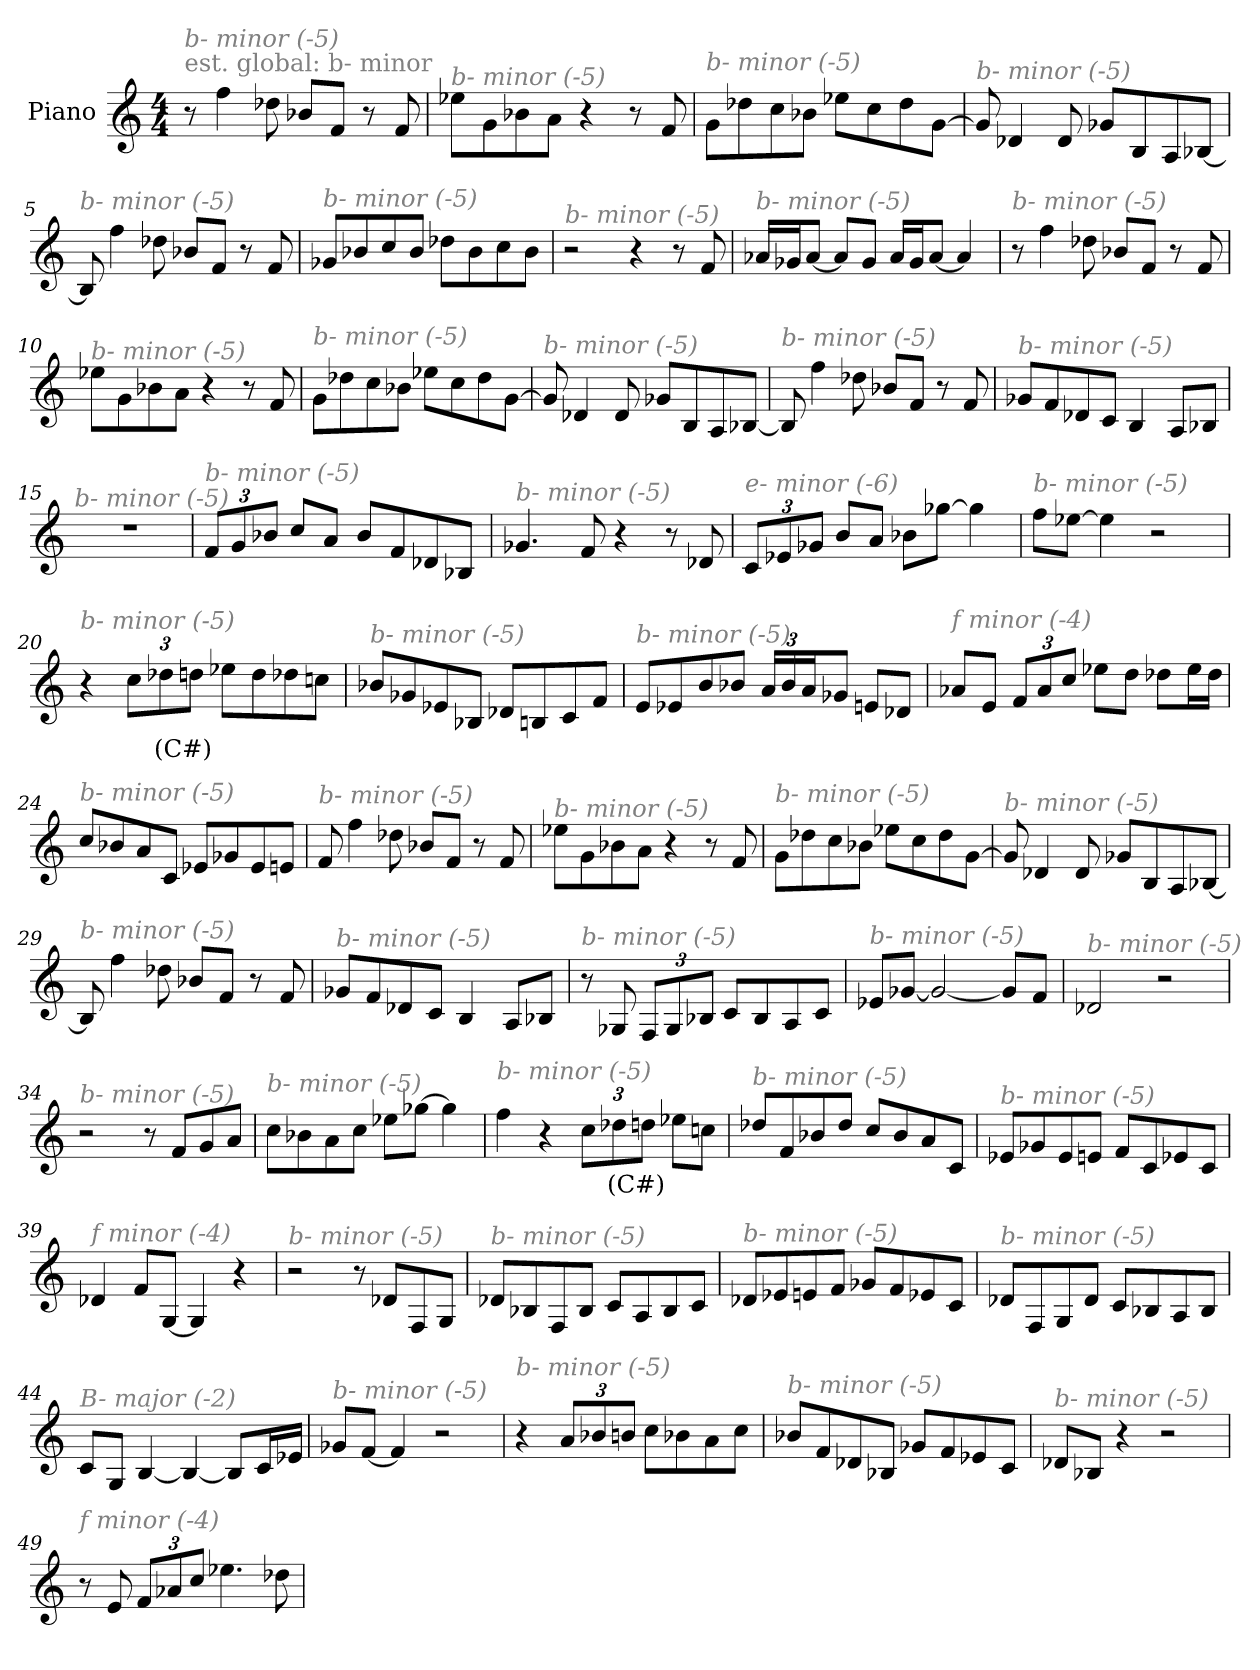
**kern	**text
*part1	*part1
*staff1	*staff1
*I"Piano	*
*I'Pno	*
*clefG2	*
*k[]	*
*M4/4	*
*MM260	*
=1	=1
!LO:TX:a:color=#808080:t=est. global&colon; b- minor	!
!LO:TX:i:color=#808080:t=b- minor (-5)	!
8r	.
4ff\	.
8dd-X\	.
8b-X/L	.
8f/J	.
8r	.
8f/	.
=2	=2
!LO:TX:i:color=#808080:t=b- minor (-5)	!
8ee-X\L	.
8g\	.
8b-X\	.
8a\J	.
4r	.
8r	.
8f/	.
=3	=3
!LO:TX:i:color=#808080:t=b- minor (-5)	!
8g\L	.
8dd-X\	.
8cc\	.
8b-X\J	.
8ee-X\L	.
8cc\	.
8dd-\	.
[8g\J	.
=4	=4
!LO:TX:i:color=#808080:t=b- minor (-5)	!
8g/]	.
4d-X/	.
8d-/	.
8g-X/L	.
8B/	.
8A/	.
[8B-X/J	.
!!LO:LB:g=z
=5	=5
!LO:TX:i:color=#808080:t=b- minor (-5)	!
8B-/]	.
4ff\	.
8dd-X\	.
8b-X/L	.
8f/J	.
8r	.
8f/	.
=6	=6
!LO:TX:i:color=#808080:t=b- minor (-5)	!
8g-X/L	.
8b-X/	.
8cc/	.
8b-/J	.
8dd-X\L	.
8b-\	.
8cc\	.
8b-\J	.
=7	=7
!LO:TX:i:color=#808080:t=b- minor (-5)	!
2r	.
4r	.
8r	.
8f/	.
=8	=8
!LO:TX:i:color=#808080:t=b- minor (-5)	!
16a-X/LL	.
16g-X/J	.
[8a-/J	.
8a-/L]	.
8g-/J	.
16a-/LL	.
16g-/J	.
[8a-/J	.
4a-/]	.
!!LO:LB:g=z
=9	=9
!LO:TX:i:color=#808080:t=b- minor (-5)	!
8r	.
4ff\	.
8dd-X\	.
8b-X/L	.
8f/J	.
8r	.
8f/	.
=10	=10
!LO:TX:i:color=#808080:t=b- minor (-5)	!
8ee-X\L	.
8g\	.
8b-X\	.
8a\J	.
4r	.
8r	.
8f/	.
=11	=11
!LO:TX:i:color=#808080:t=b- minor (-5)	!
8g\L	.
8dd-X\	.
8cc\	.
8b-X\J	.
8ee-X\L	.
8cc\	.
8dd-\	.
[8g\J	.
=12	=12
!LO:TX:i:color=#808080:t=b- minor (-5)	!
8g/]	.
4d-X/	.
8d-/	.
8g-X/L	.
8B/	.
8A/	.
[8B-X/J	.
!!LO:LB:g=z
=13	=13
!LO:TX:i:color=#808080:t=b- minor (-5)	!
8B-/]	.
4ff\	.
8dd-X\	.
8b-X/L	.
8f/J	.
8r	.
8f/	.
=14	=14
!LO:TX:i:color=#808080:t=b- minor (-5)	!
8g-X/L	.
8f/	.
8d-X/	.
8c/J	.
4B/	.
8A/L	.
8B-X/J	.
=15	=15
!LO:TX:i:color=#808080:t=b- minor (-5)	!
1r	.
=16	=16
*Xbrackettup	*
!LO:TX:i:color=#808080:t=b- minor (-5)	!
12f/L	.
12g/	.
12b-X/J	.
8cc/L	.
8a/J	.
8b-/L	.
8f/	.
8d-X/	.
8B-X/J	.
=17	=17
!LO:TX:i:color=#808080:t=b- minor (-5)	!
4.g-X/	.
8f/	.
4r	.
8r	.
8d-X/	.
!!LO:LB:g=z
=18	=18
!LO:TX:i:color=#808080:t=e- minor (-6)	!
12c/L	.
12e-X/	.
12g-X/J	.
8b/L	.
8a/J	.
8b-X\L	.
[8gg-X\J	.
4gg-\]	.
=19	=19
!LO:TX:i:color=#808080:t=b- minor (-5)	!
8ff\L	.
[8ee-X\J	.
4ee-\]	.
2r	.
=20	=20
!LO:TX:i:color=#808080:t=b- minor (-5)	!
4r	.
12cc\L	.
12dd-Xi\	(C#)
12dd\J	.
8ee-X\L	.
8dd\	.
8dd-X\	.
8ccn\J	.
=21	=21
!LO:TX:i:color=#808080:t=b- minor (-5)	!
8b-X/L	.
8g-X/	.
8e-X/	.
8B-X/J	.
8d-X/L	.
8Bn/	.
8c/	.
8f/J	.
!!LO:LB:g=z
=22	=22
!LO:TX:i:color=#808080:t=b- minor (-5)	!
8e/L	.
8e-X/	.
8b/	.
8b-X/J	.
24a/LL	.
24b-/	.
24a/J	.
8g-X/J	.
8en/L	.
8d-X/J	.
=23	=23
!LO:TX:i:color=#808080:t=f minor (-4)	!
8a-X/L	.
8e/J	.
12f/L	.
12a-/	.
12cc/J	.
8ee-X\L	.
8dd\J	.
8dd-X\L	.
16ee-\L	.
16dd-\JJ	.
=24	=24
!LO:TX:i:color=#808080:t=b- minor (-5)	!
8cc/L	.
8b-X/	.
8a/	.
8c/J	.
8e-X/L	.
8g-X/	.
8e-/	.
8en/J	.
=25	=25
!LO:TX:i:color=#808080:t=b- minor (-5)	!
8f/	.
4ff\	.
8dd-X\	.
8b-X/L	.
8f/J	.
8r	.
8f/	.
!!LO:LB:g=z
=26	=26
!LO:TX:i:color=#808080:t=b- minor (-5)	!
8ee-X\L	.
8g\	.
8b-X\	.
8a\J	.
4r	.
8r	.
8f/	.
=27	=27
!LO:TX:i:color=#808080:t=b- minor (-5)	!
8g\L	.
8dd-X\	.
8cc\	.
8b-X\J	.
8ee-X\L	.
8cc\	.
8dd-\	.
[8g\J	.
=28	=28
!LO:TX:i:color=#808080:t=b- minor (-5)	!
8g/]	.
4d-X/	.
8d-/	.
8g-X/L	.
8B/	.
8A/	.
[8B-X/J	.
=29	=29
!LO:TX:i:color=#808080:t=b- minor (-5)	!
8B-/]	.
4ff\	.
8dd-X\	.
8b-X/L	.
8f/J	.
8r	.
8f/	.
!!LO:LB:g=z
=30	=30
!LO:TX:i:color=#808080:t=b- minor (-5)	!
8g-X/L	.
8f/	.
8d-X/	.
8c/J	.
4B/	.
8A/L	.
8B-X/J	.
=31	=31
!LO:TX:i:color=#808080:t=b- minor (-5)	!
8r	.
8G-X/	.
12F/L	.
12G-/	.
12B-X/J	.
8c/L	.
8B-/	.
8A/	.
8c/J	.
=32	=32
!LO:TX:i:color=#808080:t=b- minor (-5)	!
8e-X/L	.
[8g-X/J	.
2g-/_	.
8g-/L]	.
8f/J	.
=33	=33
!LO:TX:i:color=#808080:t=b- minor (-5)	!
2d-X/	.
2r	.
=34	=34
!LO:TX:i:color=#808080:t=b- minor (-5)	!
2r	.
8r	.
8f/L	.
8g/	.
8a/J	.
!!LO:LB:g=z
=35	=35
!LO:TX:i:color=#808080:t=b- minor (-5)	!
8cc\L	.
8b-X\	.
8a\	.
8cc\J	.
8ee-X\L	.
[8gg-X\J	.
4gg-\]	.
=36	=36
!LO:TX:i:color=#808080:t=b- minor (-5)	!
4ff\	.
4r	.
12cc\L	.
12dd-Xi\	(C#)
12dd\J	.
8ee-X\L	.
8ccn\J	.
=37	=37
!LO:TX:i:color=#808080:t=b- minor (-5)	!
8dd-X/L	.
8f/	.
8b-X/	.
8dd-/J	.
8cc/L	.
8b-/	.
8a/	.
8c/J	.
=38	=38
!LO:TX:i:color=#808080:t=b- minor (-5)	!
8e-X/L	.
8g-X/	.
8e-/	.
8en/J	.
8f/L	.
8c/	.
8e-X/	.
8c/J	.
!!LO:LB:g=z
=39	=39
!LO:TX:i:color=#808080:t=f minor (-4)	!
4d-X/	.
8f/L	.
[8G/J	.
4G/]	.
4r	.
=40	=40
!LO:TX:i:color=#808080:t=b- minor (-5)	!
2r	.
8r	.
8d-X/L	.
8F/	.
8G/J	.
=41	=41
!LO:TX:i:color=#808080:t=b- minor (-5)	!
8d-X/L	.
8B-X/	.
8F/	.
8B-/J	.
8c/L	.
8A/	.
8B-/	.
8c/J	.
=42	=42
!LO:TX:i:color=#808080:t=b- minor (-5)	!
8d-X/L	.
8e-X/	.
8en/	.
8f/J	.
8g-X/L	.
8f/	.
8e-X/	.
8c/J	.
=43	=43
!LO:TX:i:color=#808080:t=b- minor (-5)	!
8d-X/L	.
8F/	.
8G/	.
8d-/J	.
8c/L	.
8B-X/	.
8A/	.
8B-/J	.
!!LO:PB:g=z
=44	=44
!LO:TX:i:color=#808080:t=B- major (-2)	!
8c/L	.
8G/J	.
[4B/	.
4B/_	.
8B/L]	.
16c/L	.
16e-X/JJ	.
=45	=45
!LO:TX:i:color=#808080:t=b- minor (-5)	!
8g-X/L	.
[8f/J	.
4f/]	.
2r	.
=46	=46
!LO:TX:i:color=#808080:t=b- minor (-5)	!
4r	.
12a/L	.
12b-X/	.
12bn/J	.
8cc\L	.
8b-X\	.
8a\	.
8cc\J	.
=47	=47
!LO:TX:i:color=#808080:t=b- minor (-5)	!
8b-X/L	.
8f/	.
8d-X/	.
8B-X/J	.
8g-X/L	.
8f/	.
8e-X/	.
8c/J	.
!!LO:LB:g=z
=48	=48
!LO:TX:i:color=#808080:t=b- minor (-5)	!
8d-X/L	.
8B-X/J	.
4r	.
2r	.
=49	=49
!LO:TX:i:color=#808080:t=f minor (-4)	!
8r	.
8e/	.
12f/L	.
12a-X/	.
12cc/J	.
4.ee-X\	.
8dd-X\	.
=	=
*-	*-
